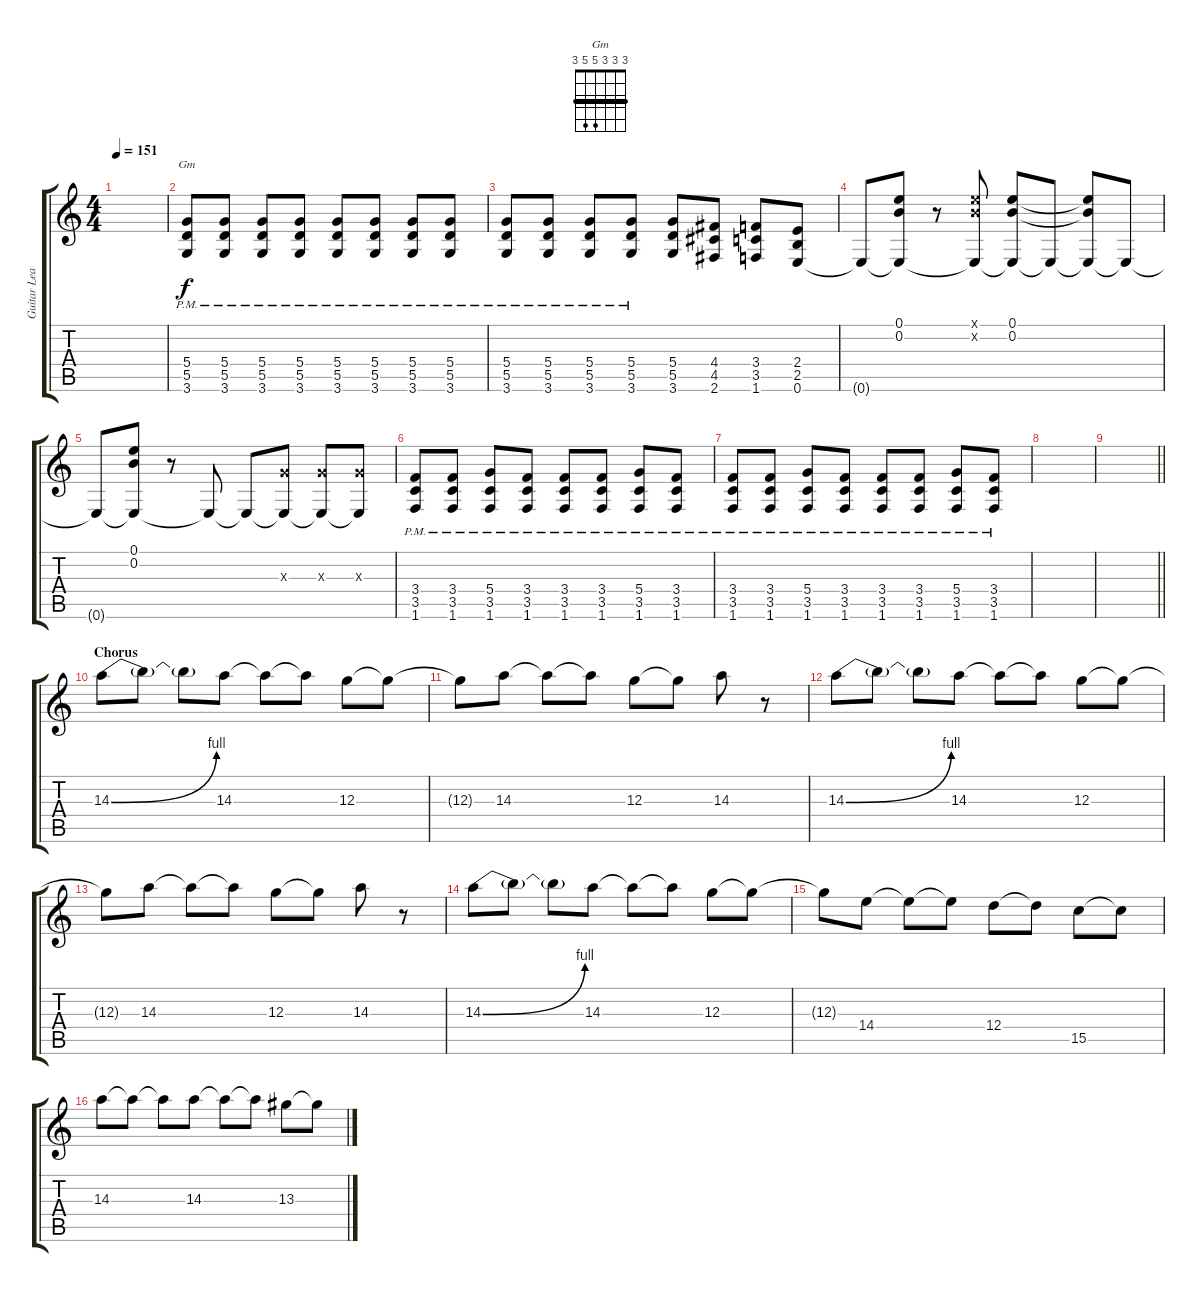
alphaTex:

\track ("Guitar Lead" "Guitar Lea") {instrument distortionguitar}
\staff {score tabs}
\tuning (E4 B3 G3 D3 A2 E2) {hide}
\chord ("Gm" 3 3 3 5 5 3) {barre 3}
\ts (4 4)
\tempo 151
\clef g2
\ks c
|
(5.4{pm} 5.5{pm} 3.6{pm}).8{ch "Gm"} (5.4{pm} 5.5{pm} 3.6{pm}).8 (5.4{pm} 5.5{pm} 3.6{pm}).8 (5.4{pm} 5.5{pm} 3.6{pm}).8 (5.4{pm} 5.5{pm} 3.6{pm}).8 (5.4{pm} 5.5{pm} 3.6{pm}).8 (5.4{pm} 5.5{pm} 3.6{pm}).8 (5.4{pm} 5.5{pm} 3.6{pm}).8 |
(5.4{pm} 5.5{pm} 3.6{pm}).8 (5.4{pm} 5.5{pm} 3.6{pm}).8 (5.4{pm} 5.5{pm} 3.6{pm}).8 (5.4{pm} 5.5{pm} 3.6{pm}).8 (5.4 5.5 3.6).8 (4.4 4.5 2.6).8 (3.4 3.5 1.6).8 (2.4 2.5 0.6).8 |
0.6{t}.8 (0.1 0.2 0.6{t}).8 r.8 (0.1{x} 0.2{x} 0.6{t}).8 (0.1 0.2 0.6{t}).8 0.6{t}.8 (0.1{t} 0.2{t} 0.6{t}).8 0.6{t}.8 |
0.6{t}.8 (0.1 0.2 0.6{t}).8 r.8 0.6{t}.8 0.6{t}.8 (0.3{x} 0.6{t}).8 (0.3{x} 0.6{t}).8 (0.3{x} 0.6{t}).8 |
(3.4{pm} 3.5{pm} 1.6).8 (3.4{pm} 3.5{pm} 1.6).8 (5.4{pm} 3.5{pm} 1.6).8 (3.4{pm} 3.5{pm} 1.6).8 (3.4{pm} 3.5{pm} 1.6).8 (3.4{pm} 3.5{pm} 1.6).8 (5.4{pm} 3.5{pm} 1.6).8 (3.4{pm} 3.5{pm} 1.6).8 |
(3.4{pm} 3.5{pm} 1.6).8 (3.4{pm} 3.5{pm} 1.6).8 (5.4{pm} 3.5{pm} 1.6).8 (3.4{pm} 3.5{pm} 1.6).8 (3.4{pm} 3.5{pm} 1.6).8 (3.4{pm} 3.5{pm} 1.6).8 (5.4{pm} 3.5{pm} 1.6).8 (3.4{pm} 3.5{pm} 1.6).8 |
|
\barLineRight lightlight
|
\section ("" "Chorus")
14.3{be (bend 0 0 60 4)}.8 14.3{t}.8 14.3{t}.8 14.3.8 14.3{t}.8 14.3{t}.8 12.3.8 12.3{t}.8 |
12.3{t}.8 14.3.8 14.3{t}.8 14.3{t}.8 12.3.8 12.3{t}.8 14.3.8 r.8 |
14.3{be (bend 0 0 60 4)}.8 14.3{t}.8 14.3{t}.8 14.3.8 14.3{t}.8 14.3{t}.8 12.3.8 12.3{t}.8 |
12.3{t}.8 14.3.8 14.3{t}.8 14.3{t}.8 12.3.8 12.3{t}.8 14.3.8 r.8 |
14.3{be (bend 0 0 60 4)}.8 14.3{t}.8 14.3{t}.8 14.3.8 14.3{t}.8 14.3{t}.8 12.3.8 12.3{t}.8 |
12.3{t}.8 14.4.8 14.4{t}.8 14.4{t}.8 12.4.8 12.4{t}.8 15.5.8 15.5{t}.8 |
14.3.8 14.3{t}.8 14.3{t}.8 14.3.8 14.3{t}.8 14.3{t}.8 13.3.8 13.3{t}.8
